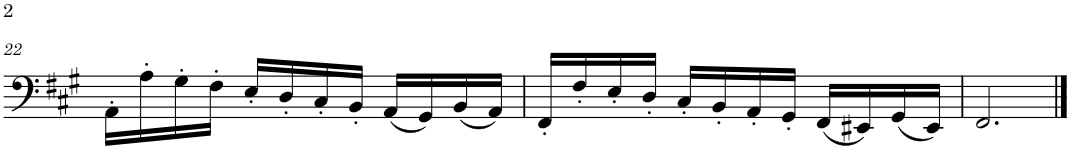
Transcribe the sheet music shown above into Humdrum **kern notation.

**kern
*part1
*staff1
*I"Trombone
*I'Tbn.
!!LO:PB:g=z
*clefF4
*k[f#c#g#]
*M3/4
=22
16AA'\LL
16A'\
16G#'\
16F#'\JJ
16E'/LL
16D'/
16C#'/
16BB'/JJ
(<16AA/LL
16GG#/)
(<16BB/
16AA/JJ)
=23
16FF#'/LL
16F#'/
16E'/
16D'/JJ
16C#'/LL
16BB'/
16AA'/
16GG#'/JJ
(<16FF#/LL
16EE#X/)
(<16GG#/
16EE#/JJ)
=24
2.FF#/
==
*-
